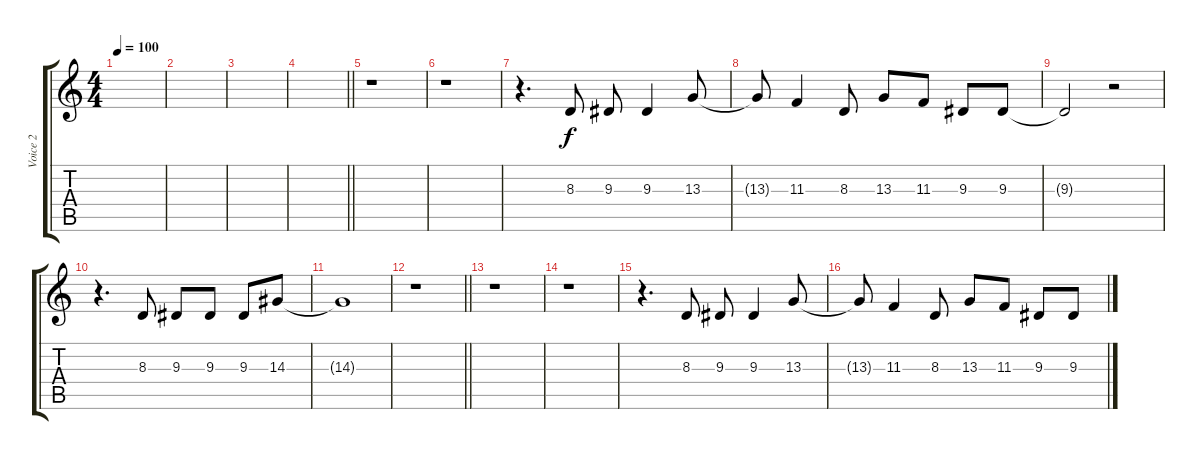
\track ("Voice 2" "Voice 2") {instrument sopranosax}
\staff {score tabs}
\tuning (Eb4 Bb3 Gb3 Db3 Ab2 Eb2) {hide}
\ts (4 4)
\tempo 100
\clef g2
\ks c
|
|
|
\barLineRight lightlight
|
r.1 |
r.1 |
r.4{d} 8.3.8 9.3.8 9.3.4 13.3.8 |
13.3{t}.8 11.3.4 8.3.8 13.3.8 11.3.8 9.3.8 9.3.8 |
9.3{t}.2 r.2 |
r.4{d} 8.3.8 9.3.8 9.3.8 9.3.8 14.3.8 |
14.3{t}.1 |
\barLineRight lightlight
r.1 |
r.1 |
r.1 |
r.4{d} 8.3.8 9.3.8 9.3.4 13.3.8 |
13.3{t}.8 11.3.4 8.3.8 13.3.8 11.3.8 9.3.8 9.3.8
